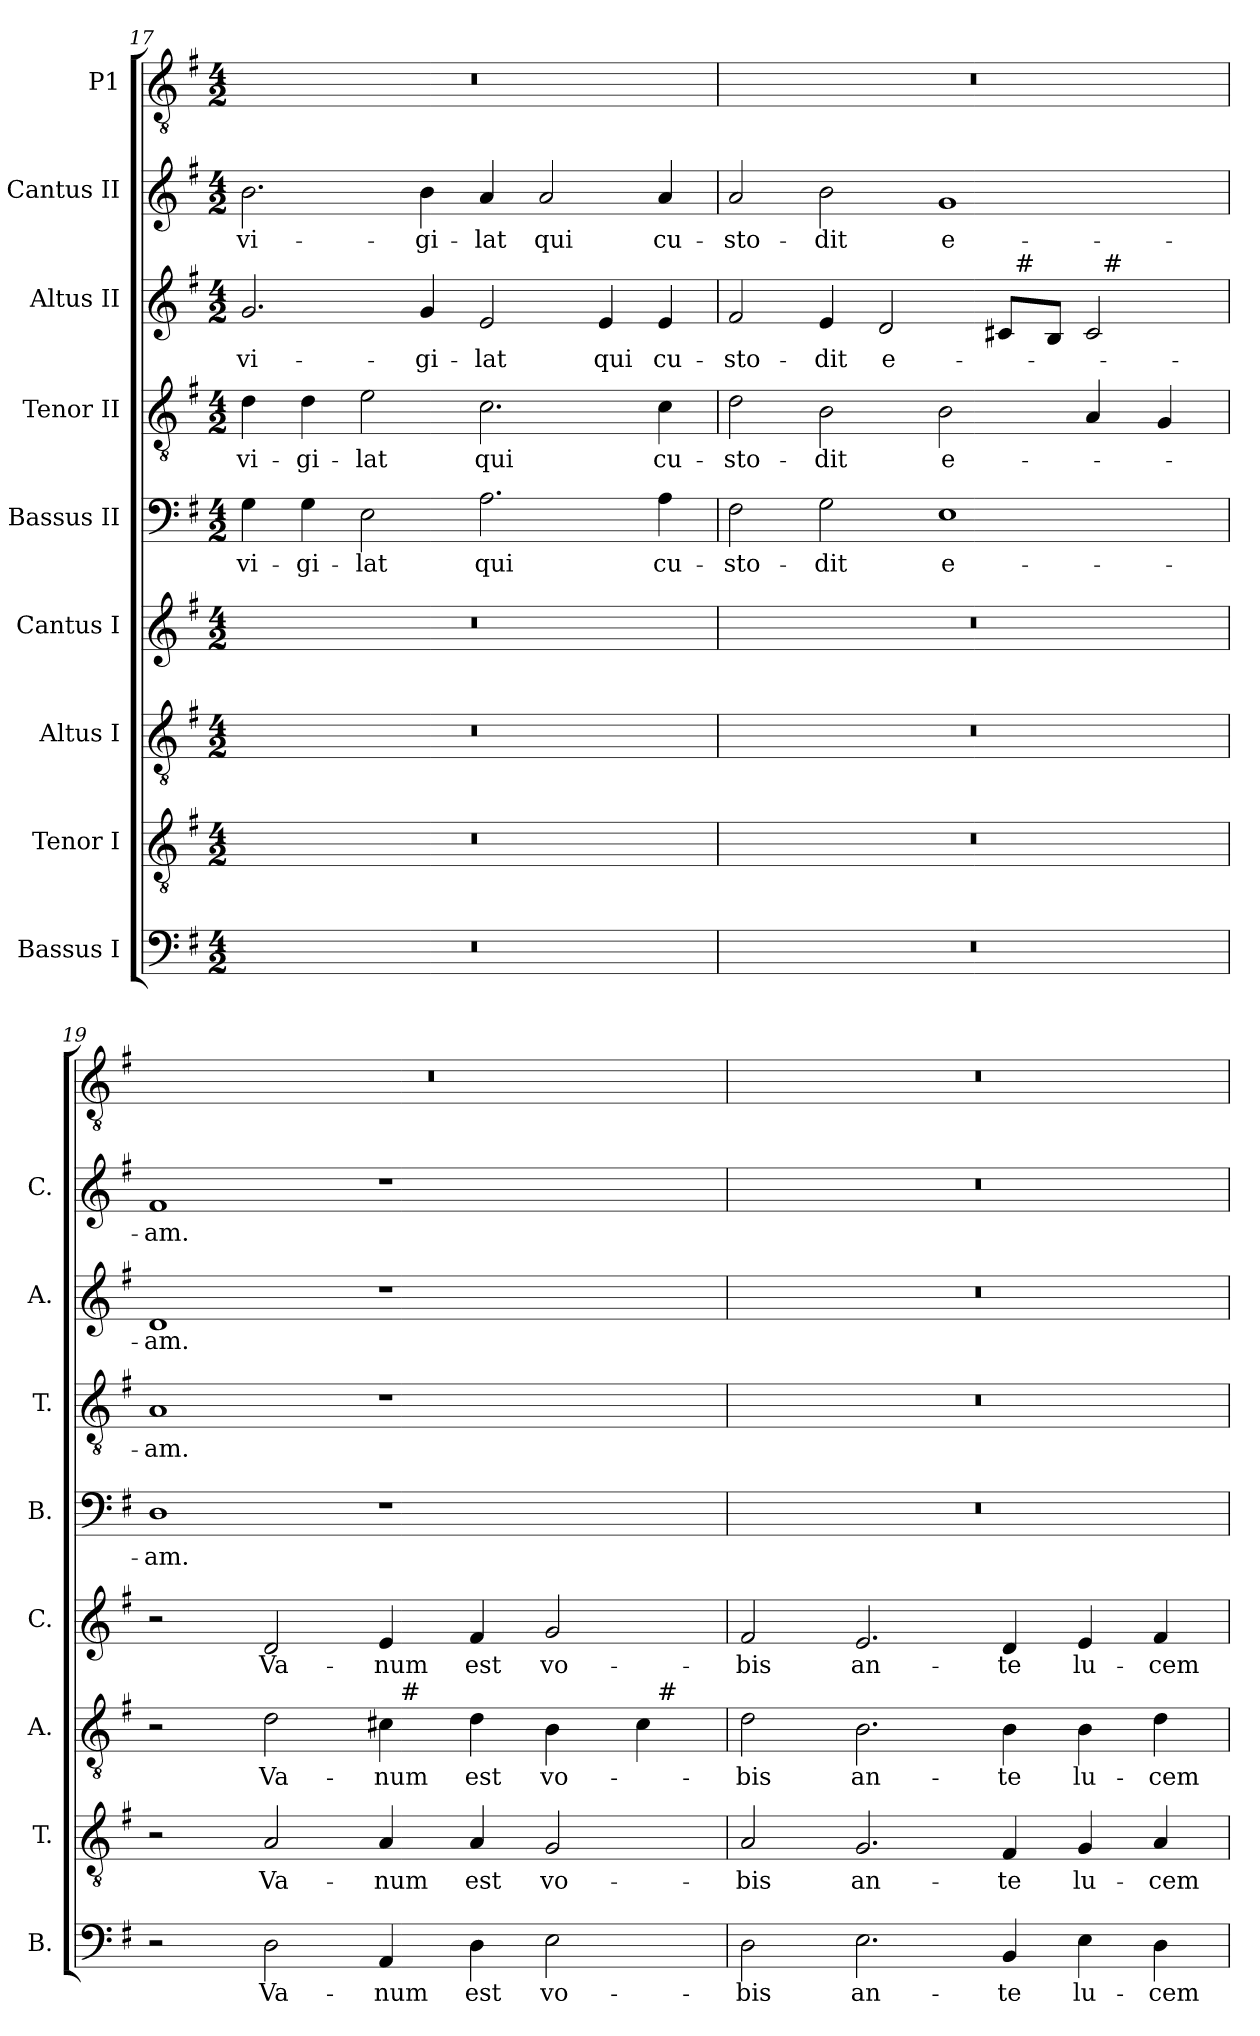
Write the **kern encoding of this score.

**kern	**text	**kern	**text	**kern	**text	**kern	**text	**kern	**text	**kern	**text	**kern	**text	**kern	**text	**kern
*part9	*part9	*part8	*part8	*part7	*part7	*part6	*part6	*part5	*part5	*part4	*part4	*part3	*part3	*part2	*part2	*part1
*staff9	*staff9	*staff8	*staff8	*staff7	*staff7	*staff6	*staff6	*staff5	*staff5	*staff4	*staff4	*staff3	*staff3	*staff2	*staff2	*staff1
*I"Bassus I	*	*I"Tenor I	*	*I"Altus I	*	*I"Cantus I	*	*I"Bassus II	*	*I"Tenor II	*	*I"Altus II	*	*I"Cantus II	*	*I"P1
*I'B.	*	*I'T.	*	*I'A.	*	*I'C.	*	*I'B.	*	*I'T.	*	*I'A.	*	*I'C.	*	*
!!LO:PB:g=z
*clefF4	*	*clefGv2	*	*clefGv2	*	*clefG2	*	*clefF4	*	*clefGv2	*	*clefG2	*	*clefG2	*	*clefGv2
*	*	*ITrd7c12	*	*ITrd7c12	*	*	*	*	*	*ITrd7c12	*	*	*	*	*	*ITrd7c12
*k[f#]	*	*k[f#]	*	*k[f#]	*	*k[f#]	*	*k[f#]	*	*k[f#]	*	*k[f#]	*	*k[f#]	*	*k[f#]
*G:	*	*G:	*	*G:	*	*G:	*	*G:	*	*G:	*	*G:	*	*G:	*	*G:
*M4/2	*	*M4/2	*	*M4/2	*	*M4/2	*	*M4/2	*	*M4/2	*	*M4/2	*	*M4/2	*	*M4/2
=17	=17	=17	=17	=17	=17	=17	=17	=17	=17	=17	=17	=17	=17	=17	=17	=17
!LO:N:vis=1	!	!LO:N:vis=1	!	!LO:N:vis=1	!	!LO:N:vis=1	!	!	!LO:LY:b	!	!LO:LY:b	!	!LO:LY:b	!	!LO:LY:b	!LO:N:vis=1
0r	.	0r	.	0r	.	0r	.	4G\	vi-	4D\	vi-	2.g/	vi-	2.b\	vi-	0r
!	!	!	!	!	!	!	!	!	!LO:LY:b	!	!LO:LY:b	!	!	!	!	!
.	.	.	.	.	.	.	.	4G\	-gi-	4D\	-gi-	.	.	.	.	.
!	!	!	!	!	!	!	!	!	!LO:LY:b	!	!LO:LY:b	!	!	!	!	!
.	.	.	.	.	.	.	.	2E\	-lat	2E\	-lat	.	.	.	.	.
!	!	!	!	!	!	!	!	!	!	!	!	!	!LO:LY:b	!	!LO:LY:b	!
.	.	.	.	.	.	.	.	.	.	.	.	4g/	-gi-	4b\	-gi-	.
!	!	!	!	!	!	!	!	!	!LO:LY:b	!	!LO:LY:b	!	!LO:LY:b	!	!LO:LY:b	!
.	.	.	.	.	.	.	.	2.A\	qui	2.C\	qui	2e/	-lat	4a/	-lat	.
!	!	!	!	!	!	!	!	!	!	!	!	!	!	!	!LO:LY:b	!
.	.	.	.	.	.	.	.	.	.	.	.	.	.	2a/	qui	.
!	!	!	!	!	!	!	!	!	!	!	!	!	!LO:LY:b	!	!	!
.	.	.	.	.	.	.	.	.	.	.	.	4e/	qui	.	.	.
!	!	!	!	!	!	!	!	!	!LO:LY:b	!	!LO:LY:b	!	!LO:LY:b	!	!LO:LY:b	!
.	.	.	.	.	.	.	.	4A\	cu-	4C\	cu-	4e/	cu-	4a/	cu-	.
=18	=18	=18	=18	=18	=18	=18	=18	=18	=18	=18	=18	=18	=18	=18	=18	=18
!LO:N:vis=1	!	!LO:N:vis=1	!	!LO:N:vis=1	!	!LO:N:vis=1	!	!	!LO:LY:b	!	!LO:LY:b	!	!LO:LY:b	!	!LO:LY:b	!LO:N:vis=1
*	*	*	*	*	*	*	*	*	*	*	*	*^	*	*	*	*
*	*	*	*	*	*	*	*	*	*	*	*	*	*^	*	*	*	*
0r	.	0r	.	0r	.	0r	.	2F#\	-sto-	2D\	-sto-	2f#/	1ryy	1ryy	-sto-	2a/	-sto-	0r
!	!	!	!	!	!	!	!	!	!LO:LY:b	!	!LO:LY:b	!	!	!	!LO:LY:b	!	!LO:LY:b	!
.	.	.	.	.	.	.	.	2G\	-dit	2BB\	-dit	4e/	.	.	-dit	2b\	-dit	.
!	!	!	!	!	!	!	!	!	!	!	!	!	!	!	!LO:LY:b	!	!	!
.	.	.	.	.	.	.	.	.	.	.	.	2d/	.	.	e-	.	.	.
!	!	!	!	!	!	!	!	!	!LO:LY:b	!	!LO:LY:b	!	!	!	!	!	!LO:LY:b	!
.	.	.	.	.	.	.	.	1E	e-	2BB\	e-	.	4ryy	2ryy	.	1g	e-	.
.	.	.	.	.	.	.	.	.	.	.	.	8c#/L	32ryy	.	.	.	.	.
!	!	!	!	!	!	!	!	!	!	!	!	!	!LO:TX:a:t=#	!	!	!	!	!
.	.	.	.	.	.	.	.	.	.	.	.	.	2ryy	.	.	.	.	.
.	.	.	.	.	.	.	.	.	.	.	.	8B/J	.	.	.	.	.	.
.	.	.	.	.	.	.	.	.	.	4AA/	.	2c#/	.	32ryy	.	.	.	.
!	!	!	!	!	!	!	!	!	!	!	!	!	!	!LO:TX:a:t=#	!	!	!	!
.	.	.	.	.	.	.	.	.	.	.	.	.	.	4...ryy	.	.	.	.
.	.	.	.	.	.	.	.	.	.	4GG/	.	.	.	.	.	.	.	.
.	.	.	.	.	.	.	.	.	.	.	.	.	8..ryy	.	.	.	.	.
=19	=19	=19	=19	=19	=19	=19	=19	=19	=19	=19	=19	=19	=19	=19	=19	=19	=19	=19
!	!	!	!	!	!	!	!	!	!LO:LY:b	!	!LO:LY:b	!	!	!	!LO:LY:b	!	!LO:LY:b	!LO:N:vis=1
*	*	*	*	*^	*	*	*	*	*	*	*	*	*	*	*	*	*	*
*	*	*	*	*	*^	*	*	*	*	*	*	*	*v	*v	*v	*	*	*	*
2r	.	2r	.	2r	1ryy	1ryy	.	2r	.	1D	-am.	1AA	-am.	1d	-am.	1f#	-am.	0r
!	!LO:LY:b	!	!LO:LY:b	!	!	!	!LO:LY:b	!	!LO:LY:b	!	!	!	!	!	!	!	!	!
2D\	Va-	2AA/	Va-	2D\	.	.	Va-	2d/	Va-	.	.	.	.	.	.	.	.	.
!	!LO:LY:b	!	!LO:LY:b	!	!	!	!LO:LY:b	!	!LO:LY:b	!	!	!	!	!	!	!	!	!
4AA/	-num	4AA/	-num	4C#\	32ryy	2ryy	-num	4e/	-num	1r	.	1r	.	1r	.	1r	.	.
!	!	!	!	!	!LO:TX:a:t=#	!	!	!	!	!	!	!	!	!	!	!	!	!
.	.	.	.	.	2ryy	.	.	.	.	.	.	.	.	.	.	.	.	.
!	!LO:LY:b	!	!LO:LY:b	!	!	!	!LO:LY:b	!	!LO:LY:b	!	!	!	!	!	!	!	!	!
4D\	est	4AA/	est	4D\	.	.	est	4f#/	est	.	.	.	.	.	.	.	.	.
!	!LO:LY:b	!	!LO:LY:b	!	!	!	!LO:LY:b	!	!LO:LY:b	!	!	!	!	!	!	!	!	!
2E\	vo-	2GG/	vo-	4BB\	.	4ryy	vo-	2g/	vo-	.	.	.	.	.	.	.	.	.
.	.	.	.	.	4...ryy	.	.	.	.	.	.	.	.	.	.	.	.	.
.	.	.	.	4C#\	.	32ryy	.	.	.	.	.	.	.	.	.	.	.	.
!	!	!	!	!	!	!LO:TX:a:t=#	!	!	!	!	!	!	!	!	!	!	!	!
.	.	.	.	.	.	8..ryy	.	.	.	.	.	.	.	.	.	.	.	.
=20	=20	=20	=20	=20	=20	=20	=20	=20	=20	=20	=20	=20	=20	=20	=20	=20	=20	=20
!	!LO:LY:b	!	!LO:LY:b	!	!	!	!LO:LY:b	!	!LO:LY:b	!LO:N:vis=1	!	!LO:N:vis=1	!	!LO:N:vis=1	!	!LO:N:vis=1	!	!LO:N:vis=1
*	*	*	*	*v	*v	*v	*	*	*	*	*	*	*	*	*	*	*	*
2D\	-bis	2AA/	-bis	2D\	-bis	2f#/	-bis	0r	.	0r	.	0r	.	0r	.	0r
!	!LO:LY:b	!	!LO:LY:b	!	!LO:LY:b	!	!LO:LY:b	!	!	!	!	!	!	!	!	!
2.E\	an-	2.GG/	an-	2.BB\	an-	2.e/	an-	.	.	.	.	.	.	.	.	.
!	!LO:LY:b	!	!LO:LY:b	!	!LO:LY:b	!	!LO:LY:b	!	!	!	!	!	!	!	!	!
4BB/	-te	4FF#/	-te	4BB\	-te	4d/	-te	.	.	.	.	.	.	.	.	.
!	!LO:LY:b	!	!LO:LY:b	!	!LO:LY:b	!	!LO:LY:b	!	!	!	!	!	!	!	!	!
4E\	lu-	4GG/	lu-	4BB\	lu-	4e/	lu-	.	.	.	.	.	.	.	.	.
!	!LO:LY:b	!	!LO:LY:b	!	!LO:LY:b	!	!LO:LY:b	!	!	!	!	!	!	!	!	!
4D\	-cem	4AA/	-cem	4D\	-cem	4f#/	-cem	.	.	.	.	.	.	.	.	.
=	=	=	=	=	=	=	=	=	=	=	=	=	=	=	=	=
*-	*-	*-	*-	*-	*-	*-	*-	*-	*-	*-	*-	*-	*-	*-	*-	*-
